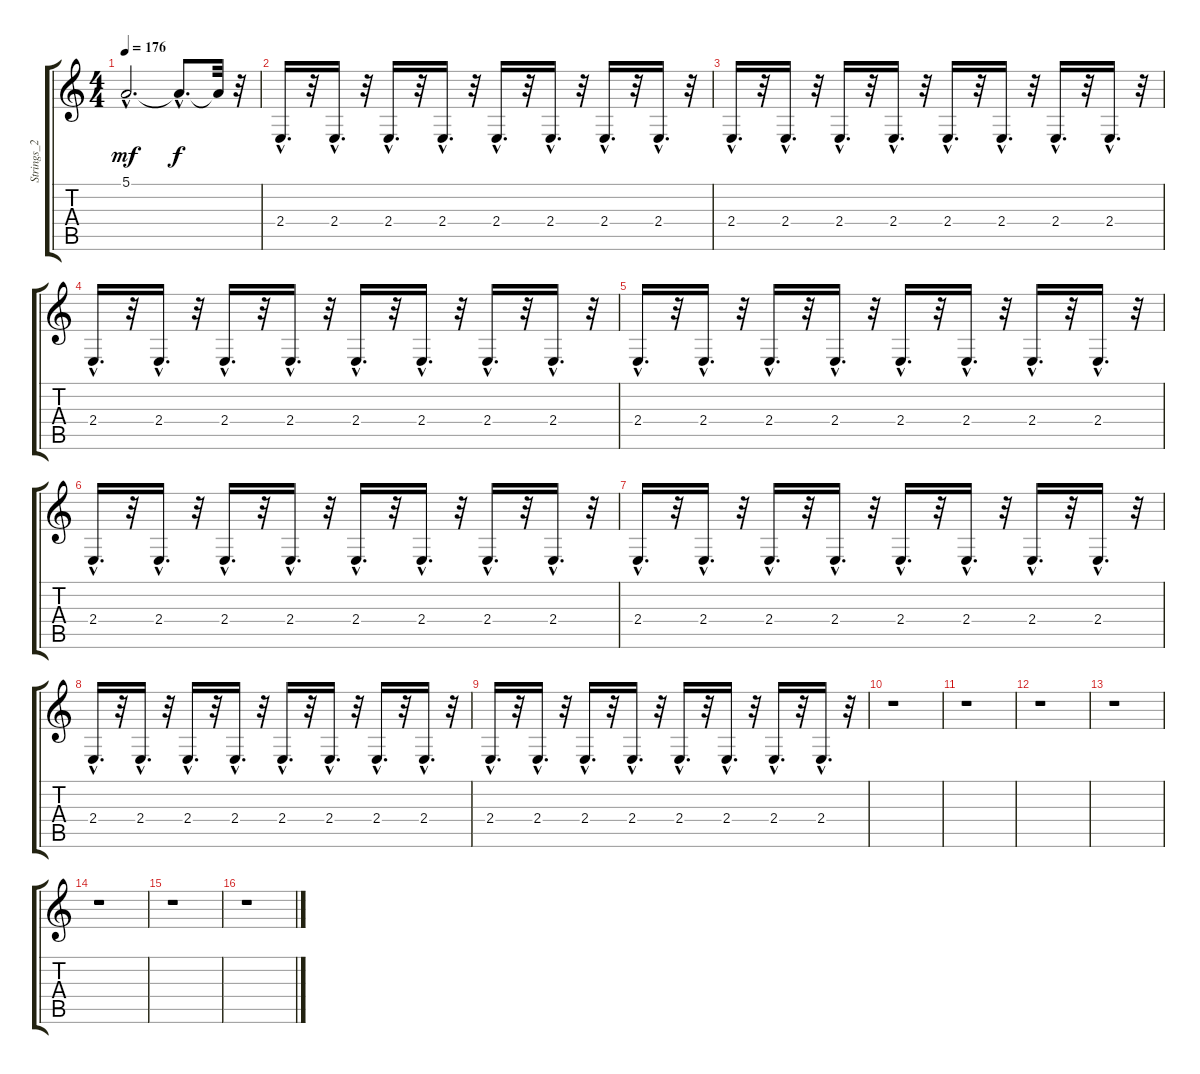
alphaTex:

\track ("Strings_2 " "Strings_2 ") {instrument frenchhorn}
\staff {score tabs}
\tuning (E4 B3 G3 D3 A2 E2) {hide}
\ts (4 4)
\tempo 176
\clef g2
\ks c
5.1{hac}.2{d dy mf} 5.1{hac t}.8{d dy f} 5.1{t}.32 r.32 |
2.4{hac}.16{d balance 7} r.32 2.4{hac}.16{d} r.32 2.4{hac}.16{d} r.32 2.4{hac}.16{d} r.32 2.4{hac}.16{d} r.32 2.4{hac}.16{d} r.32 2.4{hac}.16{d} r.32 2.4{hac}.16{d} r.32 |
2.4{hac}.16{d} r.32 2.4{hac}.16{d} r.32 2.4{hac}.16{d} r.32 2.4{hac}.16{d} r.32 2.4{hac}.16{d} r.32 2.4{hac}.16{d} r.32 2.4{hac}.16{d} r.32 2.4{hac}.16{d} r.32 |
2.4{hac}.16{d} r.32 2.4{hac}.16{d} r.32 2.4{hac}.16{d} r.32 2.4{hac}.16{d} r.32 2.4{hac}.16{d} r.32 2.4{hac}.16{d} r.32 2.4{hac}.16{d} r.32 2.4{hac}.16{d} r.32 |
2.4{hac}.16{d} r.32 2.4{hac}.16{d} r.32 2.4{hac}.16{d} r.32 2.4{hac}.16{d} r.32 2.4{hac}.16{d} r.32 2.4{hac}.16{d} r.32 2.4{hac}.16{d} r.32 2.4{hac}.16{d} r.32 |
2.4{hac}.16{d} r.32 2.4{hac}.16{d} r.32 2.4{hac}.16{d} r.32 2.4{hac}.16{d} r.32 2.4{hac}.16{d} r.32 2.4{hac}.16{d} r.32 2.4{hac}.16{d} r.32 2.4{hac}.16{d} r.32 |
2.4{hac}.16{d} r.32 2.4{hac}.16{d} r.32 2.4{hac}.16{d} r.32 2.4{hac}.16{d} r.32 2.4{hac}.16{d} r.32 2.4{hac}.16{d} r.32 2.4{hac}.16{d} r.32 2.4{hac}.16{d} r.32 |
2.4{hac}.16{d} r.32 2.4{hac}.16{d} r.32 2.4{hac}.16{d} r.32 2.4{hac}.16{d} r.32 2.4{hac}.16{d} r.32 2.4{hac}.16{d} r.32 2.4{hac}.16{d} r.32 2.4{hac}.16{d} r.32 |
2.4{hac}.16{d} r.32 2.4{hac}.16{d} r.32 2.4{hac}.16{d} r.32 2.4{hac}.16{d} r.32 2.4{hac}.16{d} r.32 2.4{hac}.16{d} r.32 2.4{hac}.16{d} r.32 2.4{hac}.16{d} r.32 |
r.1 |
r.1 |
r.1 |
r.1 |
r.1 |
r.1 |
r.1
